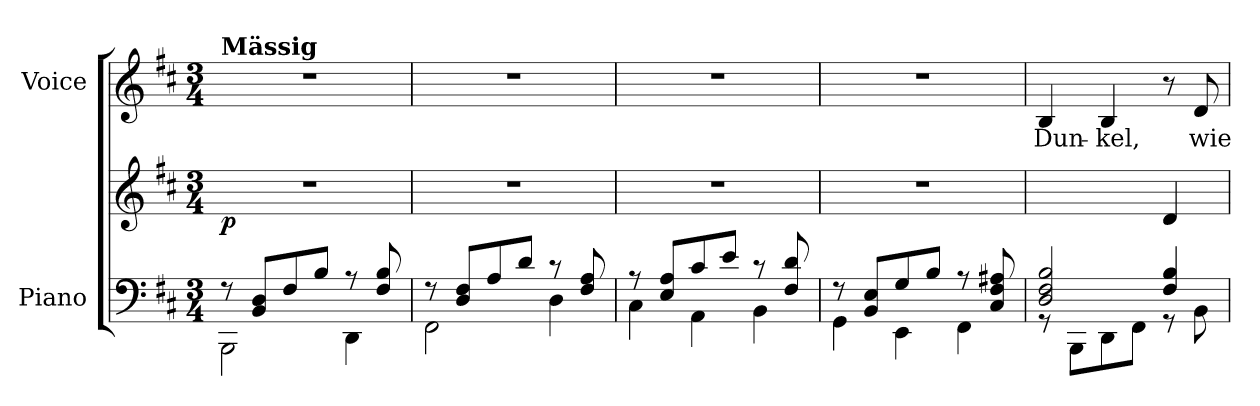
**kern	**kern	**dynam	**kern	**text
*part2	*part2	*part2	*part1	*part1
*staff3	*staff2	*staff2/3	*staff1	*staff1
*I"Piano	*	*	*I"Voice	*
*I'Pno	*	*	*	*
*clefF4	*clefG2	*	*clefG2	*
*k[f#c#]	*k[f#c#]	*	*k[f#c#]	*
*M3/4	*M3/4	*	*M3/4	*
=1	=1	=1	=1	=1
*^	*	*	*	*
!	!	!	!	!LO:TX:a:B:t=Mässig	!
!	!	!	!LO:DY:b	!	!
8r	2BBB\	2.r	p	2.r	.
8BB/ 8D/L	.	.	.	.	.
8F#/	.	.	.	.	.
8B/J	.	.	.	.	.
8r	4DD\	.	.	.	.
8F#/ 8B/	.	.	.	.	.
=2	=2	=2	=2	=2	=2
8r	2FF#\	2.r	.	2.r	.
8D/ 8F#/L	.	.	.	.	.
8A/	.	.	.	.	.
8d/J	.	.	.	.	.
8r	4D\	.	.	.	.
8F#/ 8A/	.	.	.	.	.
=3	=3	=3	=3	=3	=3
8r	4C#\	2.r	.	2.r	.
8E/ 8A/L	.	.	.	.	.
8c#/	4AA\	.	.	.	.
8e/J	.	.	.	.	.
8r	4BB\	.	.	.	.
8F#/ 8d/	.	.	.	.	.
=4	=4	=4	=4	=4	=4
8r	4GG\	2.r	.	2.r	.
8BB/ 8E/L	.	.	.	.	.
8G/	4EE\	.	.	.	.
8B/J	.	.	.	.	.
8r	4FF#\	.	.	.	.
8C#/ 8F#/ 8A#X/	.	.	.	.	.
=5	=5	=5	=5	=5	=5
!	!	!	!	!	!LO:LY:b
2D/ 2F#/ 2B/	8rGG	2ryy	.	4B/	Dun-
.	8BBB\L	.	.	.	.
!	!	!	!	!	!LO:LY:b
.	8DD\	.	.	4B/	-kel,
.	8FF#\J	.	.	.	.
4F#/ 4B/	8rGG	4d/	.	8r	.
!	!	!	!	!	!LO:LY:b
.	8BB\	.	.	8d/	wie
*v	*v	*	*	*	*
=	=	=	=	=
*-	*-	*-	*-	*-
